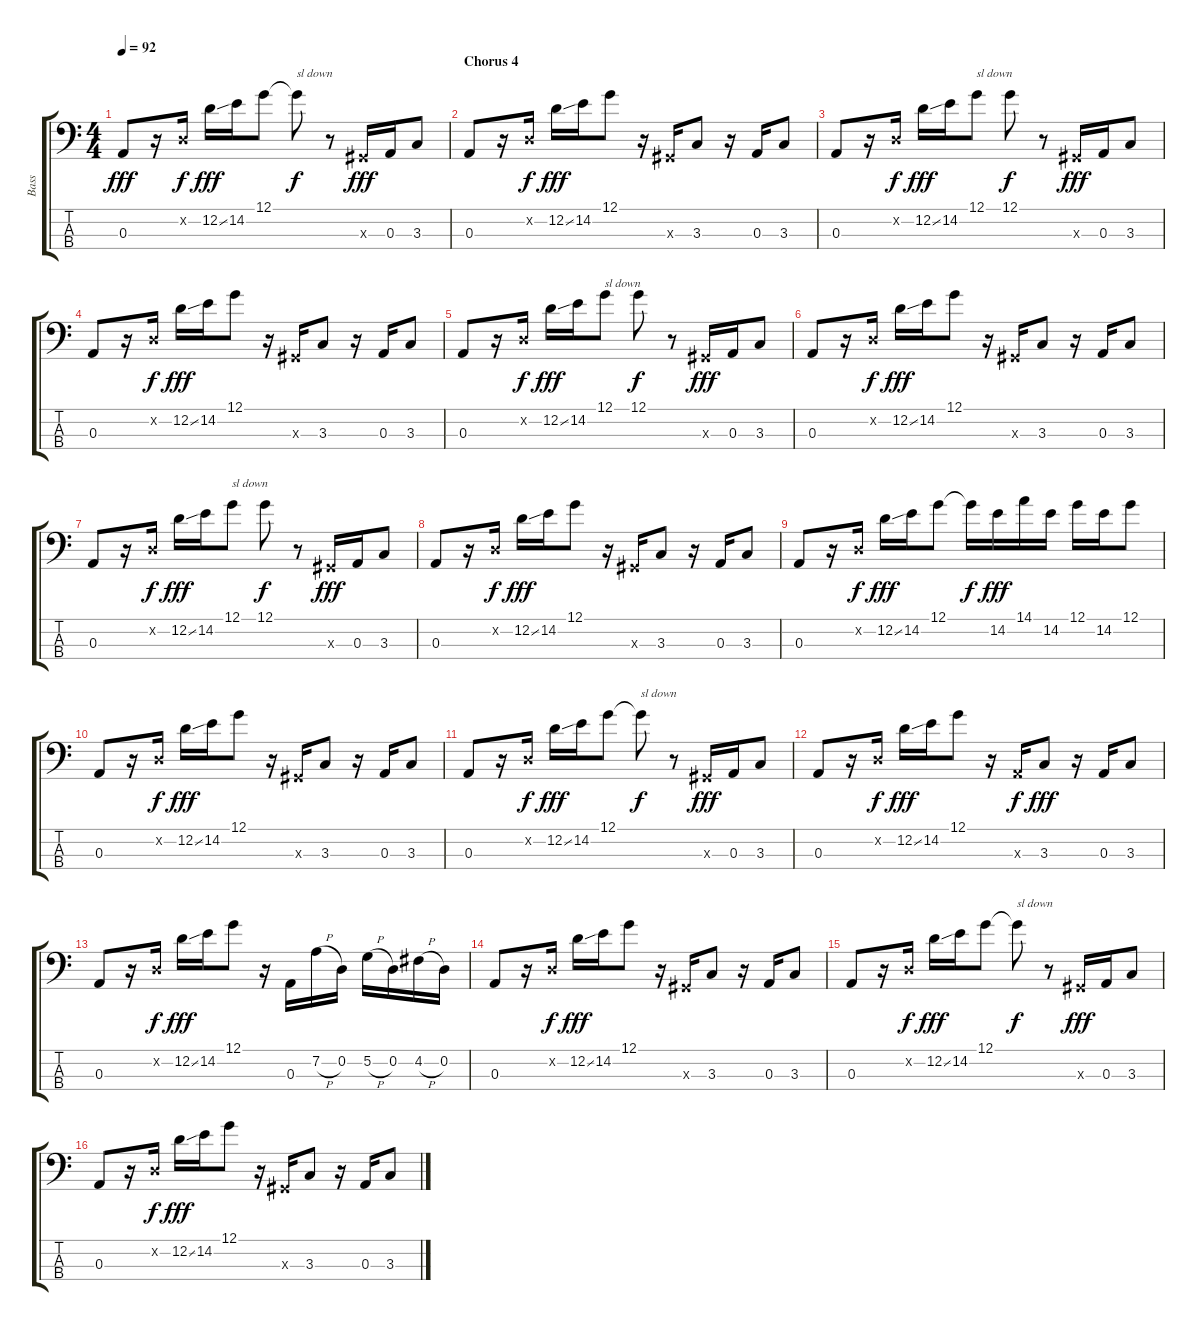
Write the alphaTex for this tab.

\track ("Bass" "Bass") {instrument electricbassfinger}
\staff {score tabs}
\tuning (G2 D2 A1 E1) {hide}
\ts (4 4)
\tempo 92
\clef f4
\ks c
0.3.8{dy fff} r.16 0.2{x}.16{dy f} 12.2{ss}.16{dy fff} 14.2.16 12.1.8 12.1{t}.8{txt "sl down" dy f} r.8 -1.3{x}.16{dy fff} 0.3.16 3.3.8 |
\section ("" "Chorus 4")
0.3.8 r.16 0.2{x}.16{dy f} 12.2{ss}.16{dy fff} 14.2.16 12.1.8 r.16 -1.3{x}.16 3.3.8 r.16 0.3.16 3.3.8 |
0.3.8 r.16 0.2{x}.16{dy f} 12.2{ss}.16{dy fff} 14.2.16 12.1.8{txt "sl down"} 12.1.8{dy f} r.8 -1.3{x}.16{dy fff} 0.3.16 3.3.8 |
0.3.8 r.16 0.2{x}.16{dy f} 12.2{ss}.16{dy fff} 14.2.16 12.1.8 r.16 -1.3{x}.16 3.3.8 r.16 0.3.16 3.3.8 |
0.3.8 r.16 0.2{x}.16{dy f} 12.2{ss}.16{dy fff} 14.2.16 12.1.8{txt "sl down"} 12.1.8{dy f} r.8 -1.3{x}.16{dy fff} 0.3.16 3.3.8 |
0.3.8 r.16 0.2{x}.16{dy f} 12.2{ss}.16{dy fff} 14.2.16 12.1.8 r.16 -1.3{x}.16 3.3.8 r.16 0.3.16 3.3.8 |
0.3.8 r.16 0.2{x}.16{dy f} 12.2{ss}.16{dy fff} 14.2.16 12.1.8{txt "sl down"} 12.1.8{dy f} r.8 -1.3{x}.16{dy fff} 0.3.16 3.3.8 |
0.3.8 r.16 0.2{x}.16{dy f} 12.2{ss}.16{dy fff} 14.2.16 12.1.8 r.16 -1.3{x}.16 3.3.8 r.16 0.3.16 3.3.8 |
0.3.8 r.16 0.2{x}.16{dy f} 12.2{ss}.16{dy fff} 14.2.16 12.1.8 12.1{t}.16{dy f} 14.2.16{dy fff} 14.1.16 14.2.16 12.1.16 14.2.16 12.1.8 |
0.3.8 r.16 0.2{x}.16{dy f} 12.2{ss}.16{dy fff} 14.2.16 12.1.8 r.16 -1.3{x}.16 3.3.8 r.16 0.3.16 3.3.8 |
0.3.8 r.16 0.2{x}.16{dy f} 12.2{ss}.16{dy fff} 14.2.16 12.1.8 12.1{t}.8{txt "sl down" dy f} r.8 -1.3{x}.16{dy fff} 0.3.16 3.3.8 |
0.3.8 r.16 0.2{x}.16{dy f} 12.2{ss}.16{dy fff} 14.2.16 12.1.8 r.16 0.3{x}.16{dy f} 3.3.8{dy fff} r.16 0.3.16 3.3.8 |
0.3.8 r.16 0.2{x}.16{dy f} 12.2{ss}.16{dy fff} 14.2.16 12.1.8 r.16 0.3.16 7.2{h}.16 0.2.16 5.2{h}.16 0.2.16 4.2{h}.16 0.2.16 |
0.3.8 r.16 0.2{x}.16{dy f} 12.2{ss}.16{dy fff} 14.2.16 12.1.8 r.16 -1.3{x}.16 3.3.8 r.16 0.3.16 3.3.8 |
0.3.8 r.16 0.2{x}.16{dy f} 12.2{ss}.16{dy fff} 14.2.16 12.1.8 12.1{t}.8{txt "sl down" dy f} r.8 -1.3{x}.16{dy fff} 0.3.16 3.3.8 |
0.3.8 r.16 0.2{x}.16{dy f} 12.2{ss}.16{dy fff} 14.2.16 12.1.8 r.16 -1.3{x}.16 3.3.8 r.16 0.3.16 3.3.8
